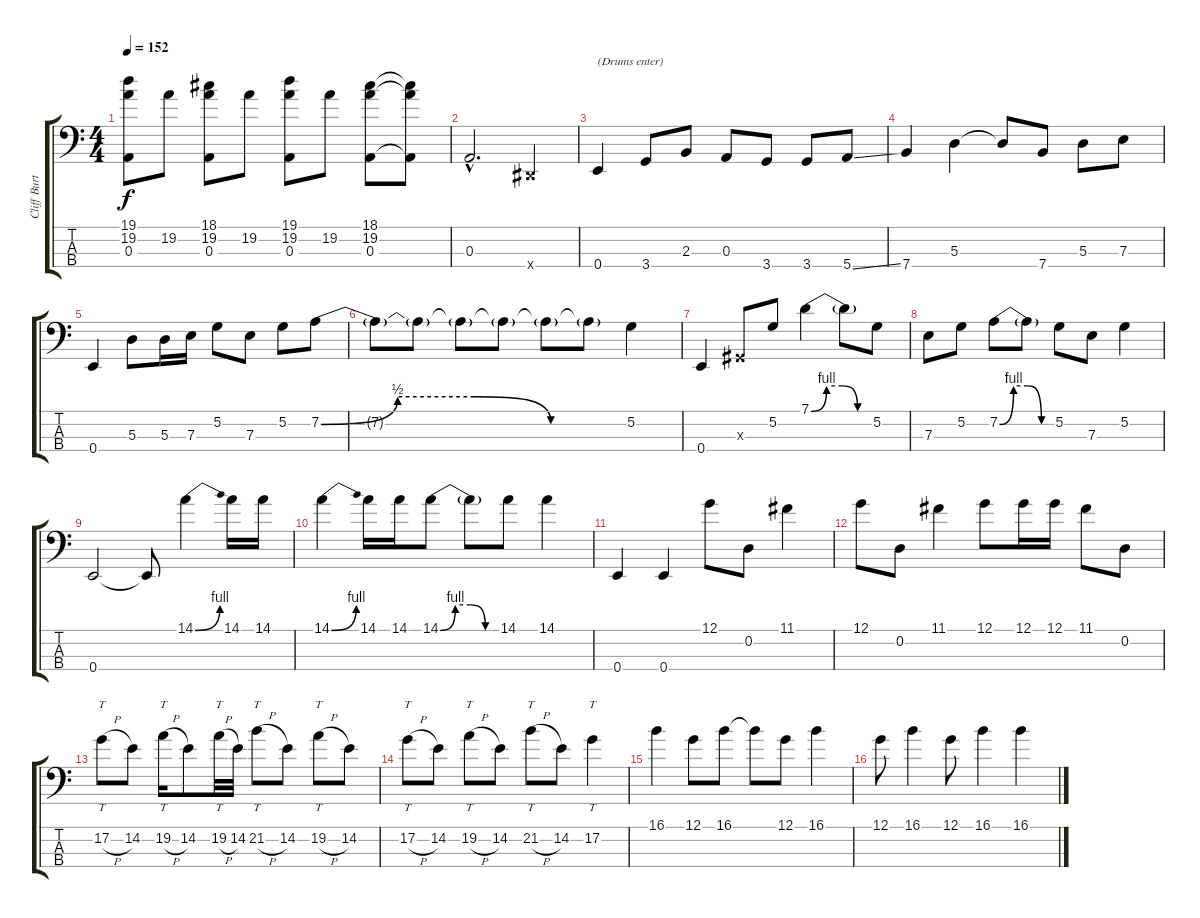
\track ("Cliff Burton" "Cliff Burt") {instrument electricbasspick}
\staff {score tabs}
\tuning (G2 D2 A1 E1) {hide}
\ts (4 4)
\tempo 152
\clef f4
\ks c
(19.1 19.2 0.3).8{dy f} 19.2.8 (18.1 19.2 0.3).8 19.2.8 (19.1 19.2 0.3).8 19.2.8 (18.1 19.2 0.3).8 (18.1{t} 19.2{t} 0.3{t}).8 |
0.3{hac}.2{d} -1.4{x}.4 |
0.4.4{txt "(Drums enter)"} 3.4.8 2.3.8 0.3.8 3.4.8 3.4.8 5.4{ss}.8 |
7.4.4 5.3.4 5.3{t}.8 7.4.8 5.3.8 7.3.8 |
0.4.4 5.3.8 5.3.16 7.3.16 5.2.8 7.3.8 5.2.8 7.2{be (custom 0 0 15 2 30 2 45 0 60 0)}.8 |
7.2{t}.8 7.2{t}.8 7.2{t}.8 7.2{t}.8 7.2{t}.8 7.2{t}.8 5.2.4 |
0.4.4 -1.3{x}.8 5.2.8 7.1{be (custom 0 0 15 4 30 4 45 0 60 0)}.4 7.1{t}.8 5.2.8 |
7.3.8 5.2.8 7.2{be (custom 0 0 15 4 30 4 45 0 60 0)}.8 7.2{t}.8 5.2.8 7.3.8 5.2.4 |
0.4.2 0.4{t}.8 14.1{be (bend 0 0 60 4)}.4 14.1.16 14.1.16 |
14.1{be (bend 0 0 60 4)}.4 14.1.16 14.1.16 14.1{be (custom 0 0 15 4 30 4 45 0 60 0)}.8 14.1{t}.8 14.1.8 14.1.4 |
0.4.4 0.4.4 12.1.8 0.2.8 11.1.4 |
12.1.8 0.2.8 11.1.4 12.1.8 12.1.16 12.1.16 11.1.8 0.2.8 |
17.2{h}.8{tt} 14.2.8 19.2{h}.16{tt} 14.2.8 19.2{h}.32{tt} 14.2.32 21.2{h}.8{tt} 14.2.8 19.2{h}.8{tt} 14.2.8 |
17.2{h}.8{tt} 14.2.8 19.2{h}.8{tt} 14.2.8 21.2{h}.8{tt} 14.2.8 17.2.4{tt} |
16.1.4 12.1.8 16.1.8 16.1{t}.8 12.1.8 16.1.4 |
12.1.8 16.1.4 12.1.8 16.1.4 16.1.4
